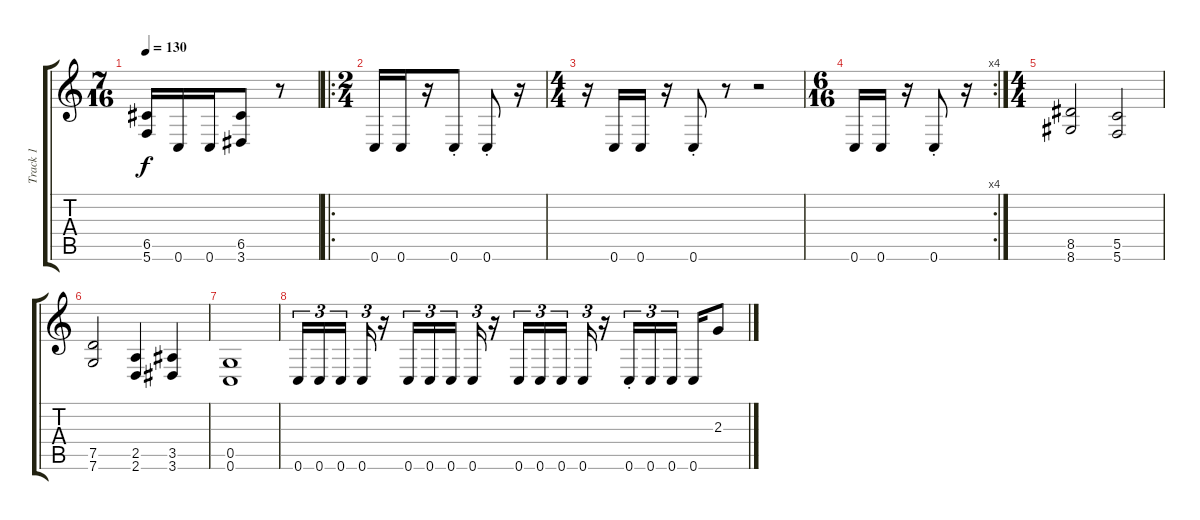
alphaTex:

\track ("Track 1" "Track 1") {instrument distortionguitar}
\staff {score tabs}
\tuning (D4 A3 F3 C3 G2 C2) {hide}
\ts (7 16)
\tempo 130
\clef g2
\ks c
(6.5{t} 5.6).16{dy f} 0.6.16 0.6.16 (6.5 3.6).8 r.8 |
\ro
\ts (2 4)
0.6.16 0.6.16 r.16 0.6{st}.8 0.6{st}.8 r.16 |
\ts (4 4)
r.16 0.6.16 0.6.16 r.16 0.6{st}.8 r.8 r.2 |
\rc 4
\ts (6 16)
0.6.16 0.6.16 r.16 0.6{st}.8 r.16 |
\ts (4 4)
(8.5 8.6).2 (5.5 5.6).2 |
(7.5 7.6).2 (2.5 2.6).4 (3.5 3.6).4 |
(0.5 0.6).1 |
0.6.16{tu (3 2)} 0.6.16{tu (3 2)} 0.6.16{tu (3 2) beam splitsecondary} 0.6.16{tu (3 2)} r.16 0.6.16{tu (3 2)} 0.6.16{tu (3 2)} 0.6.16{tu (3 2) beam splitsecondary} 0.6.16{tu (3 2)} r.16 0.6.16{tu (3 2)} 0.6.16{tu (3 2)} 0.6.16{tu (3 2) beam splitsecondary} 0.6.16{tu (3 2)} r.16 0.6{st}.16{tu (3 2)} 0.6.16{tu (3 2)} 0.6.16{tu (3 2) beam splitsecondary} 0.6.16 2.3.8
